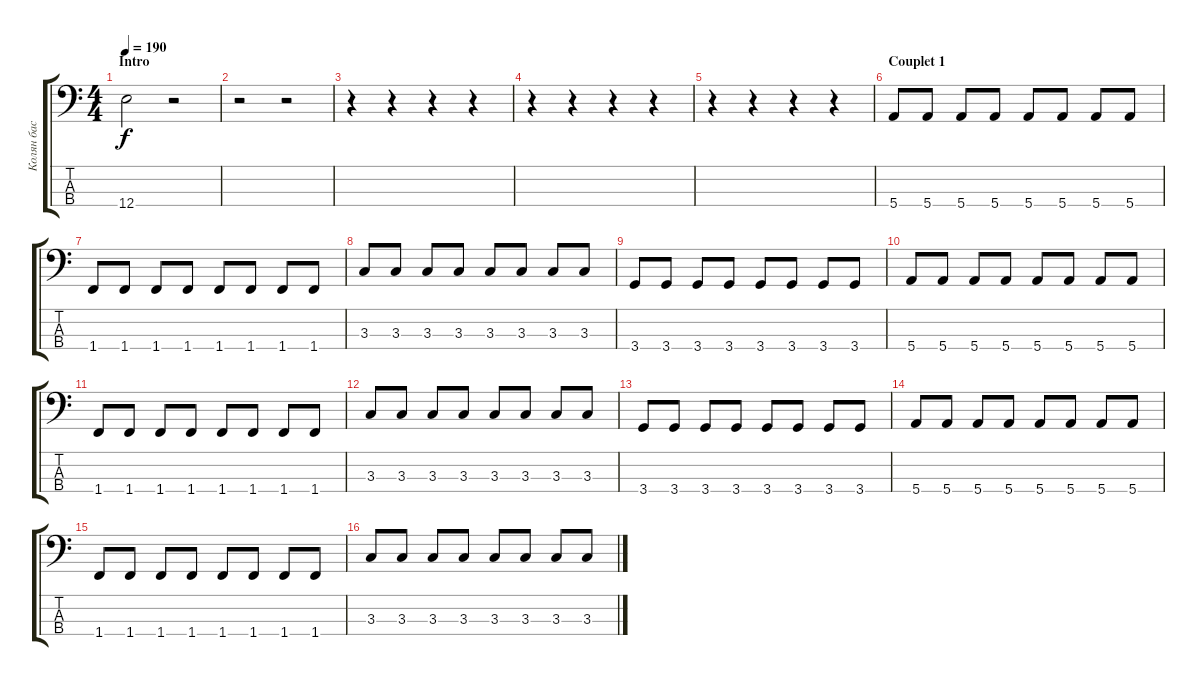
\track ("Колян бас" "Колян бас") {instrument electricbasspick}
\staff {score tabs}
\tuning (G2 D2 A1 E1) {hide}
\ts (4 4)
\section ("" "Intro")
\tempo 190
\clef f4
\ks c
12.4.2{dy f instrument electricbasspick} r.2 |
r.2 r.2 |
r.4 r.4 r.4 r.4 |
r.4 r.4 r.4 r.4 |
r.4 r.4 r.4 r.4 |
\section ("" "Couplet 1")
5.4.8 5.4.8 5.4.8 5.4.8 5.4.8 5.4.8 5.4.8 5.4.8 |
1.4.8 1.4.8 1.4.8 1.4.8 1.4.8 1.4.8 1.4.8 1.4.8 |
3.3.8 3.3.8 3.3.8 3.3.8 3.3.8 3.3.8 3.3.8 3.3.8 |
3.4.8 3.4.8 3.4.8 3.4.8 3.4.8 3.4.8 3.4.8 3.4.8 |
5.4.8 5.4.8 5.4.8 5.4.8 5.4.8 5.4.8 5.4.8 5.4.8 |
1.4.8 1.4.8 1.4.8 1.4.8 1.4.8 1.4.8 1.4.8 1.4.8 |
3.3.8 3.3.8 3.3.8 3.3.8 3.3.8 3.3.8 3.3.8 3.3.8 |
3.4.8 3.4.8 3.4.8 3.4.8 3.4.8 3.4.8 3.4.8 3.4.8 |
5.4.8 5.4.8 5.4.8 5.4.8 5.4.8 5.4.8 5.4.8 5.4.8 |
1.4.8 1.4.8 1.4.8 1.4.8 1.4.8 1.4.8 1.4.8 1.4.8 |
3.3.8 3.3.8 3.3.8 3.3.8 3.3.8 3.3.8 3.3.8 3.3.8
